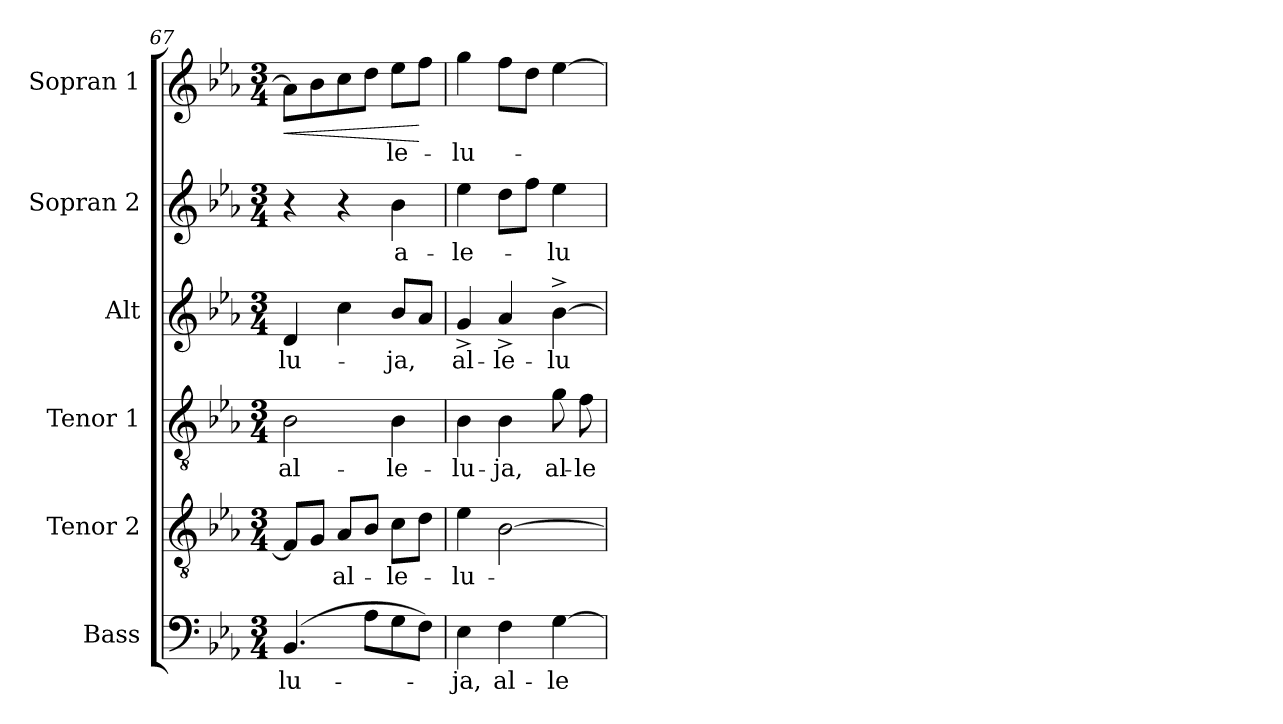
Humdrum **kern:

**kern	**text	**kern	**text	**kern	**text	**kern	**text	**kern	**text	**kern	**text	**dynam
*part6	*part6	*part5	*part5	*part4	*part4	*part3	*part3	*part2	*part2	*part1	*part1	*part1
*staff6	*staff6	*staff5	*staff5	*staff4	*staff4	*staff3	*staff3	*staff2	*staff2	*staff1	*staff1	*staff1
*I"Bass	*	*I"Tenor 2	*	*I"Tenor 1	*	*I"Alt	*	*I"Sopran 2	*	*I"Sopran 1	*	*
*I'B.	*	*I'T. 2	*	*I'T. 1	*	*I'A.	*	*I'S. 2	*	*I'S. 1	*	*
*clefF4	*	*clefGv2	*	*clefGv2	*	*clefG2	*	*clefG2	*	*clefG2	*	*
*k[b-e-a-]	*	*k[b-e-a-]	*	*k[b-e-a-]	*	*k[b-e-a-]	*	*k[b-e-a-]	*	*k[b-e-a-]	*	*
*E-:	*	*E-:	*	*E-:	*	*E-:	*	*E-:	*	*E-:	*	*
*M3/4	*	*M3/4	*	*M3/4	*	*M3/4	*	*M3/4	*	*M3/4	*	*
=67	=67	=67	=67	=67	=67	=67	=67	=67	=67	=67	=67	=67
!	!LO:LY:b	!	!	!	!LO:LY:b	!	!LO:LY:b	!	!	!	!	!LO:HP:b
(4.BB-/	-lu-	8F/L]	.	2B-\	al-	4d/	-lu-	4r	.	8a-\L]	.	<
.	.	8G/J	.	.	.	.	.	.	.	8b-\	.	.
!	!	!	!LO:LY:b	!	!	!	!	!	!	!	!	!
.	.	8A-/L	al-	.	.	4cc\	.	4r	.	8cc\	.	.
8A-\L	.	8B-/J	.	.	.	.	.	.	.	8dd\J	.	.
!	!	!	!LO:LY:b	!	!LO:LY:b	!	!LO:LY:b	!	!LO:LY:b	!	!LO:LY:b	!
8G\	.	8c\L	-le-	4B-\	-le-	8b-/L	-ja,	4b-\	a-	8ee-\L	-le-	.
8F\J)	.	8d\J	.	.	.	8a-/J	.	.	.	8ff\J	.	[
=68	=68	=68	=68	=68	=68	=68	=68	=68	=68	=68	=68	=68
!	!LO:LY:b	!	!LO:LY:b	!	!LO:LY:b	!	!LO:LY:b	!	!LO:LY:b	!	!LO:LY:b	!
4E-\	-ja,	4e-\	-lu-	4B-\	-lu-	4g^</	al-	4ee-\	-le-	4gg\	-lu-	.
!	!LO:LY:b	!	!	!	!LO:LY:b	!	!LO:LY:b	!	!	!	!	!
4F\	al-	[2B-\	.	4B-\	-ja,	4a-^</	-le-	8dd\L	.	8ff\L	.	.
.	.	.	.	.	.	.	.	8ff\J	.	8dd\J	.	.
!	!LO:LY:b	!	!	!	!LO:LY:b	!	!LO:LY:b	!	!LO:LY:b	!	!	!
[4G\	-le-	.	.	8g\	al-	[4b-^>\	-lu-	4ee-\	-lu-	[4ee-\	.	.
!	!	!	!	!	!LO:LY:b	!	!	!	!	!	!	!
.	.	.	.	8f\	-le-	.	.	.	.	.	.	.
=	=	=	=	=	=	=	=	=	=	=	=	=
*-	*-	*-	*-	*-	*-	*-	*-	*-	*-	*-	*-	*-
